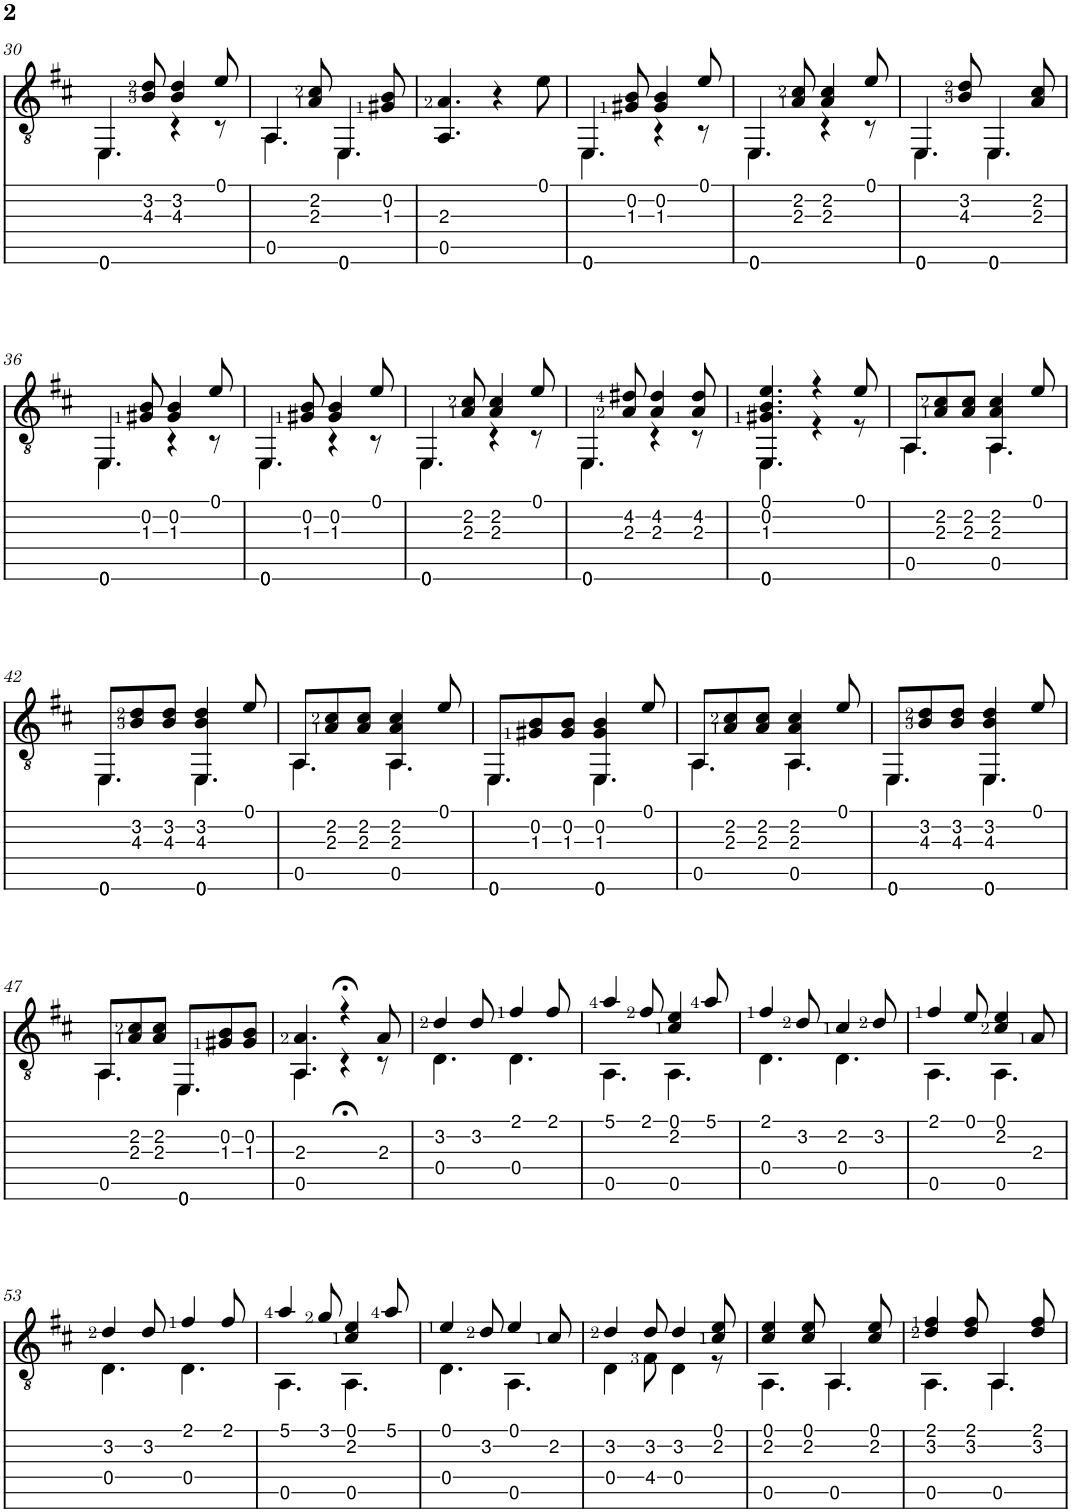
**kern	**kern
*part1	*part1
*staff2	*staff1
*I"Classical Guitar	*
!!LO:PB:g=z
*	*clefGv2
*k[f#c#]	*k[f#c#]
*D:	*D:
*M6/8	*M6/8
=30	=30
*^	*^
4EE	4.EE	4EE/	4.EE\
8B 8d	.	8B/ 8d/	.
4B 4d	4r	4B/ 4d/	4r
8e	8r	8e/	8r
=31	=31	=31	=31
4AA	4.AA	4AA/	4.AA\
8A 8c#	.	8A/ 8c#/	.
4EE	4.EE	4EE/	4.EE\
8G#X 8B	.	8G#X/ 8B/	.
*v	*v	*	*
*	*v	*v
=32	=32
4.AA 4.A	4.AA/ 4.A/
4r	4r
8e	8e\
=33	=33
*^	*^
4EE	4.EE	4EE/	4.EE\
8G#X 8B	.	8G#X/ 8B/	.
4G# 4B	4r	4G#/ 4B/	4r
8e	8r	8e/	8r
=34	=34	=34	=34
4EE	4.EE	4EE/	4.EE\
8A 8c#	.	8A/ 8c#/	.
4A 4c#	4r	4A/ 4c#/	4r
8e	8r	8e/	8r
=35	=35	=35	=35
4EE	4.EE	4EE/	4.EE\
8B 8d	.	8B/ 8d/	.
4EE	4.EE	4EE/	4.EE\
8A 8c#	.	8A/ 8c#/	.
!!LO:LB:g=z	!!
=36	=36	=36	=36
4EE	4.EE	4EE/	4.EE\
8G#X 8B	.	8G#X/ 8B/	.
4G# 4B	4r	4G#/ 4B/	4r
8e	8r	8e/	8r
=37	=37	=37	=37
4EE	4.EE	4EE/	4.EE\
8G#X 8B	.	8G#X/ 8B/	.
4G# 4B	4r	4G#/ 4B/	4r
8e	8r	8e/	8r
=38	=38	=38	=38
4EE	4.EE	4EE/	4.EE\
8A 8c#	.	8A/ 8c#/	.
4A 4c#	4r	4A/ 4c#/	4r
8e	8r	8e/	8r
=39	=39	=39	=39
4EE	4.EE	4EE/	4.EE\
8A 8d#X	.	8A/ 8d#X/	.
4A 4d#	4r	4A/ 4d#/	4r
8A 8d#	8r	8A/ 8d#/	8r
=40	=40	=40	=40
4.EE 4.G#X 4.B 4.e	4.EE	4.EE/ 4.G#X/ 4.B/ 4.e/	4.EE\
4r	4r	4r	4r
8e	8r	8e/	8r
=41	=41	=41	=41
8AAL	4.AA	8AA/L	4.AA\
8A\ 8c#\	.	8A/ 8c#/	.
8A\ 8c#\J	.	8A/ 8c#/J	.
4AA 4A 4c#	4.AA	4AA/ 4A/ 4c#/	4.AA\
8e	.	8e/	.
!!LO:LB:g=z	!!
=42	=42	=42	=42
8EEL	4.EE	8EE/L	4.EE\
8B\ 8d\	.	8B/ 8d/	.
8B\ 8d\J	.	8B/ 8d/J	.
4EE 4B 4d	4.EE	4EE/ 4B/ 4d/	4.EE\
8e	.	8e/	.
=43	=43	=43	=43
8AAL	4.AA	8AA/L	4.AA\
8A\ 8c#\	.	8A/ 8c#/	.
8A\ 8c#\J	.	8A/ 8c#/J	.
4AA 4A 4c#	4.AA	4AA/ 4A/ 4c#/	4.AA\
8e	.	8e/	.
=44	=44	=44	=44
8EEL	4.EE	8EE/L	4.EE\
8G#X\ 8B\	.	8G#X/ 8B/	.
8G#\ 8B\J	.	8G#/ 8B/J	.
4EE 4G# 4B	4.EE	4EE/ 4G#/ 4B/	4.EE\
8e	.	8e/	.
=45	=45	=45	=45
8AAL	4.AA	8AA/L	4.AA\
8A\ 8c#\	.	8A/ 8c#/	.
8A\ 8c#\J	.	8A/ 8c#/J	.
4AA 4A 4c#	4.AA	4AA/ 4A/ 4c#/	4.AA\
8e	.	8e/	.
=46	=46	=46	=46
8EEL	4.EE	8EE/L	4.EE\
8B\ 8d\	.	8B/ 8d/	.
8B\ 8d\J	.	8B/ 8d/J	.
4EE 4B 4d	4.EE	4EE/ 4B/ 4d/	4.EE\
8e	.	8e/	.
!!LO:LB:g=z	!!
=47	=47	=47	=47
8AAL	4.AA	8AA/L	4.AA\
8A\ 8c#\	.	8A/ 8c#/	.
8A\ 8c#\J	.	8A/ 8c#/J	.
8EEL	4.EE	8EE/L	4.EE\
8G#X\ 8B\	.	8G#X/ 8B/	.
8G#\ 8B\J	.	8G#/ 8B/J	.
=48	=48	=48	=48
4.AA 4.A	4.AA	4.AA/ 4.A/	4.AA\
4r;<	4r	4r;<	4r
8A	8r	8A/	8r
=49	=49	=49	=49
4d	4.D	4d/	4.D\
8d	.	8d/	.
4f#	4.D	4f#/	4.D\
8f#	.	8f#/	.
=50	=50	=50	=50
4a	4.AA	4a/	4.AA\
8f#	.	8f#/	.
4c# 4e	4.AA	4c#/ 4e/	4.AA\
8a	.	8a/	.
=51	=51	=51	=51
4f#	4.D	4f#/	4.D\
8d	.	8d/	.
4c#	4.D	4c#/	4.D\
8d	.	8d/	.
=52	=52	=52	=52
4f#	4.AA	4f#/	4.AA\
8e	.	8e/	.
4c# 4e	4.AA	4c#/ 4e/	4.AA\
8A	.	8A/	.
!!LO:LB:g=z	!!
=53	=53	=53	=53
4d	4.D	4d/	4.D\
8d	.	8d/	.
4f#	4.D	4f#/	4.D\
8f#	.	8f#/	.
=54	=54	=54	=54
4a	4.AA	4a/	4.AA\
8g	.	8g/	.
4c# 4e	4.AA	4c#/ 4e/	4.AA\
8a	.	8a/	.
=55	=55	=55	=55
4e	4.D	4e/	4.D\
8d	.	8d/	.
4e	4.AA	4e/	4.AA\
8c#	.	8c#/	.
=56	=56	=56	=56
4d	4D	4d/	4D\
8d	8F#	8d/	8F#\
4d	4D	4d/	4D\
8c# 8e	8r	8c#/ 8e/	8r
=57	=57	=57	=57
4c# 4e	4.AA	4c#/ 4e/	4.AA\
8c# 8e	.	8c#/ 8e/	.
4AA	4.AA	4AA/	4.AA\
8c# 8e	.	8c#/ 8e/	.
=58	=58	=58	=58
4d 4f#	4.AA	4d/ 4f#/	4.AA\
8d 8f#	.	8d/ 8f#/	.
4AA	4.AA	4AA/	4.AA\
8d 8f#	.	8d/ 8f#/	.
*v	*v	*	*
*	*v	*v
=	=
*-	*-
